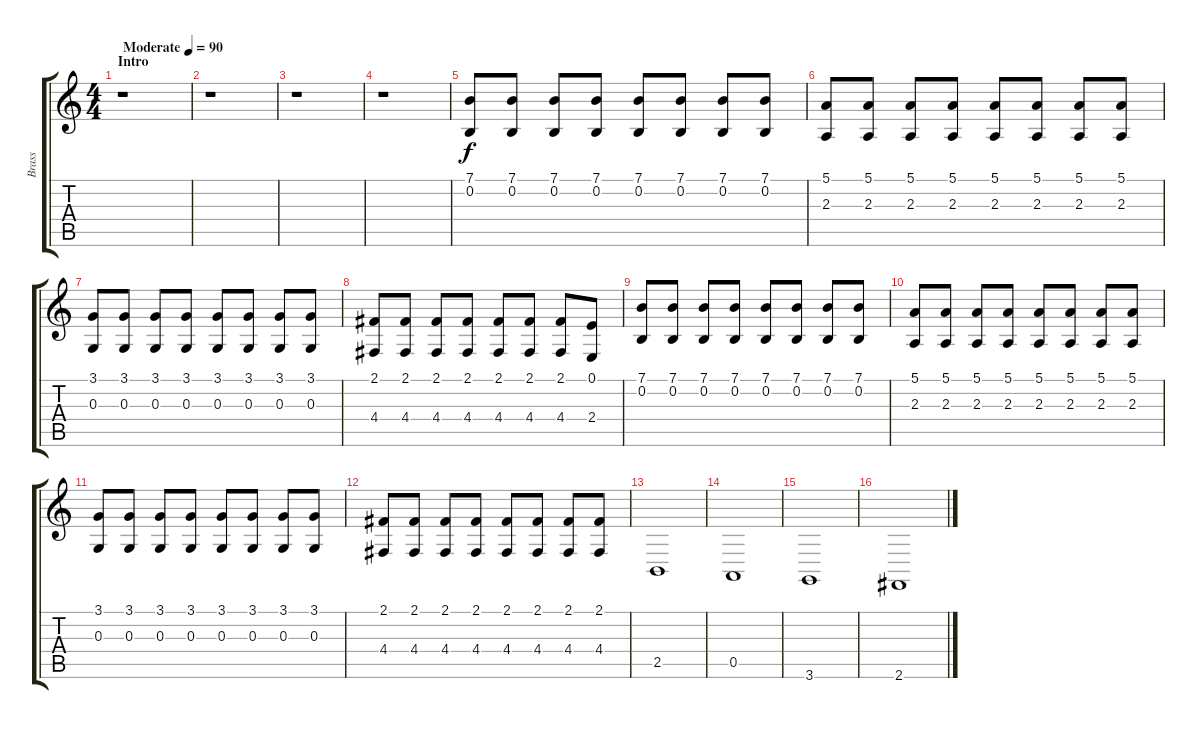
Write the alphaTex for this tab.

\track ("Brass" "Brass") {instrument frenchhorn}
\staff {score tabs}
\tuning (E4 B3 G3 D3 A2 E2) {hide}
\ts (4 4)
\section ("" "Intro ")
\tempo (90 "Moderate")
\clef g2
\ks c
r.1{dy f instrument frenchhorn} |
r.1 |
r.1 |
r.1 |
(7.1 0.2).8 (7.1 0.2).8 (7.1 0.2).8 (7.1 0.2).8 (7.1 0.2).8 (7.1 0.2).8 (7.1 0.2).8 (7.1 0.2).8 |
(5.1 2.3).8 (5.1 2.3).8 (5.1 2.3).8 (5.1 2.3).8 (5.1 2.3).8 (5.1 2.3).8 (5.1 2.3).8 (5.1 2.3).8 |
(3.1 0.3).8 (3.1 0.3).8 (3.1 0.3).8 (3.1 0.3).8 (3.1 0.3).8 (3.1 0.3).8 (3.1 0.3).8 (3.1 0.3).8 |
(2.1 4.4).8 (2.1 4.4).8 (2.1 4.4).8 (2.1 4.4).8 (2.1 4.4).8 (2.1 4.4).8 (2.1 4.4).8 (0.1 2.4).8 |
(7.1 0.2).8 (7.1 0.2).8 (7.1 0.2).8 (7.1 0.2).8 (7.1 0.2).8 (7.1 0.2).8 (7.1 0.2).8 (7.1 0.2).8 |
(5.1 2.3).8 (5.1 2.3).8 (5.1 2.3).8 (5.1 2.3).8 (5.1 2.3).8 (5.1 2.3).8 (5.1 2.3).8 (5.1 2.3).8 |
(3.1 0.3).8 (3.1 0.3).8 (3.1 0.3).8 (3.1 0.3).8 (3.1 0.3).8 (3.1 0.3).8 (3.1 0.3).8 (3.1 0.3).8 |
(2.1 4.4).8 (2.1 4.4).8 (2.1 4.4).8 (2.1 4.4).8 (2.1 4.4).8 (2.1 4.4).8 (2.1 4.4).8 (2.1 4.4).8 |
2.5.1 |
0.5.1 |
3.6.1 |
2.6.1
